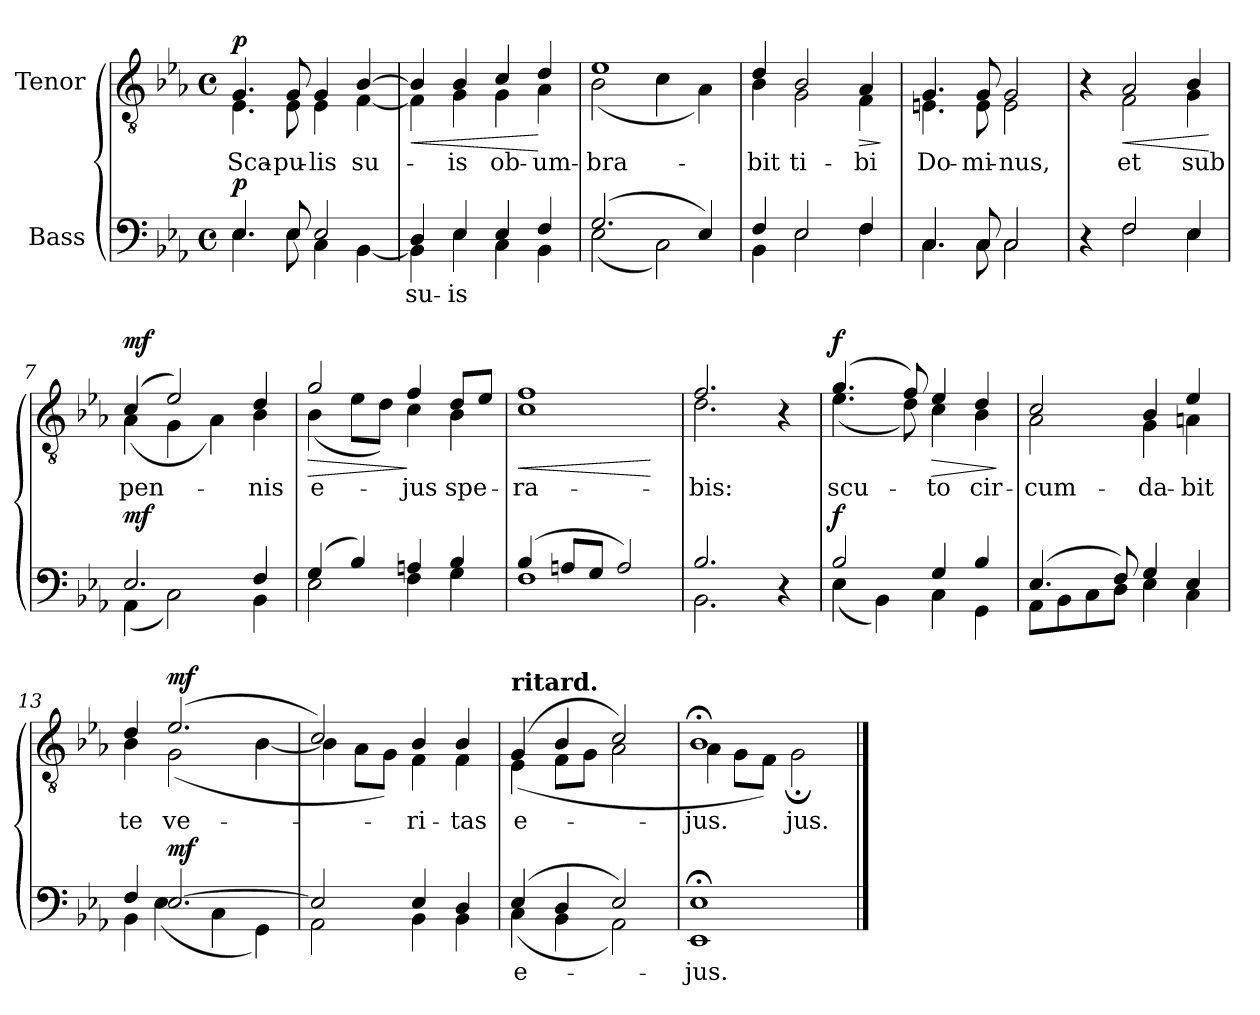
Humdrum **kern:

**kern	**text	**dynam	**kern	**text	**dynam
*part2	*part2	*part2	*part1	*part1	*part1
*staff2	*staff2	*staff2	*staff1	*staff1	*staff1
*I"Bass	*	*	*I"Tenor	*	*
*clefF4	*	*	*clefGv2	*	*
*k[b-e-a-]	*	*	*k[b-e-a-]	*	*
*M4/4	*	*	*M4/4	*	*
*met(c)	*	*	*met(c)	*	*
=1	=1	=1	=1	=1	=1
*^	*	*	*	*	*
!	!	!	!	!LO:TX:a:B:t=Mäßige Bewegung	!	!
!	!	!	!LO:DY:a	!	!LO:LY:b	!LO:DY:a
*	*	*	*	*^	*	*
4.E-/	4.E-\	.	p	4.G/	4.E-\	Sca-	p
!	!	!	!	!	!	!LO:LY:b	!
8E-/	8E-\	.	.	8G/	8E-\	-pu-	.
!	!	!	!	!	!	!LO:LY:b	!
2E-/	4C\	.	.	4G/	4E-\	-lis	.
!	!	!	!	!	!	!LO:LY:b	!
.	[4BB-\	.	.	[4B-/	[4F\	su-	.
=2	=2	=2	=2	=2	=2	=2	=2
!	!	!LO:LY:b	!	!	!	!	!LO:HP:b
4D/	4BB-\]	su-	.	4B-/]	4F\]	.	<
!	!	!LO:LY:b	!	!	!	!LO:LY:b	!
4E-/	4E-\	-is	.	4B-/	4G\	-is	.
!	!	!	!	!	!	!LO:LY:b	!
4E-/	4C\	.	.	4c/	4G\	ob-	.
!	!	!	!	!	!	!LO:LY:b	!
4F/	4BB-\	.	.	4d/	4A-\	-um-	[
=3	=3	=3	=3	=3	=3	=3	=3
!	!	!	!	!	!	!LO:LY:b	!
(2.G/	(2E-\	.	.	1e-	(2B-\	-bra-	.
.	2C\)	.	.	.	4c\	.	.
4E-/)	.	.	.	.	4A-\)	.	.
=4	=4	=4	=4	=4	=4	=4	=4
!	!	!	!	!	!	!LO:LY:b	!
4F/	4BB-\	.	.	4d/	4B-\	-bit	.
!	!	!	!	!	!	!LO:LY:b	!
2E-/	2E-\	.	.	2B-/	2G\	ti-	.
!	!	!	!	!	!	!LO:LY:b	!LO:HP:b
4F/	4F\	.	.	4A-/	4F\	-bi	>
*v	*v	*	*	*	*	*	*
*	*	*	*v	*v	*	*
.	.	.	.	.	]
!!LO:LB:g=z
=5	=5	=5	=5	=5	=5
*^	*	*	*	*	*
!	!	!	!	!	!LO:LY:b	!
*	*	*	*	*^	*	*
4.C/	4.C\	.	.	4.G/	4.En\	Do-	.
!	!	!	!	!	!	!LO:LY:b	!
8C/	8C\	.	.	8G/	8E\	-mi-	.
!	!	!	!	!	!	!LO:LY:b	!
2C/	2C\	.	.	2G/	2E\	-nus,	.
=6	=6	=6	=6	=6	=6	=6	=6
4r	4ryy	.	.	4r	4ryy	.	.
!	!	!	!	!	!	!LO:LY:b	!LO:HP:b
2F/	2F\	.	.	2A-/	2F\	et	<
!	!	!	!	!	!	!LO:LY:b	!
4E-/	4E-\	.	.	4B-/	4G\	sub	.
*v	*v	*	*	*	*	*	*
*	*	*	*v	*v	*	*
.	.	.	.	.	[
=7	=7	=7	=7	=7	=7
*^	*	*	*	*	*
!	!	!	!LO:DY:a	!	!LO:LY:b	!LO:DY:a
*	*	*	*	*^	*	*
2.E-/	(4AA-\	.	mf	(4c/	(4A-\	pen-	mf
.	2C\)	.	.	2e-/)	4G\	.	.
.	.	.	.	.	4A-\)	.	.
!	!	!	!	!	!	!LO:LY:b	!
4F/	4BB-\	.	.	4d/	4B-\	-nis	.
=8	=8	=8	=8	=8	=8	=8	=8
!	!	!	!	!	!	!LO:LY:b	!LO:HP:b
(4G/	2E-\	.	.	2g/	(4B-\	e-	>
4B-/)	.	.	.	.	8e-\L	.	.
.	.	.	.	.	8d\J)	.	.
!	!	!	!	!	!	!LO:LY:b	!
4An/	4F\	.	.	4f/	4c\	-jus	]
!	!	!	!	!	!	!LO:LY:b	!
4B-/	4G\	.	.	8d/L	4B-\	spe-	.
.	.	.	.	8e-/J	.	.	.
!!LO:LB:g=z	!!
=9	=9	=9	=9	=9	=9	=9	=9
!	!	!	!	!	!	!LO:LY:b	!LO:HP:b
!	!	!	!	!	!	!	!LO:HP:n=1:b
(4B-/	1F	.	.	1f	1c	-ra-	< >
8An/L	.	.	.	.	.	.	.
8G/J	.	.	.	.	.	.	.
2A/)	.	.	.	.	.	.	.
*v	*v	*	*	*	*	*	*
*	*	*	*v	*v	*	*
.	.	.	.	.	[ ]
=10	=10	=10	=10	=10	=10
*^	*	*	*	*	*
!	!	!	!	!	!LO:LY:b	!
*	*	*	*	*^	*	*
2.B-/	2.BB-\	.	.	2.f/	2.d\	-bis:	.
4r	4ryy	.	.	4r	4ryy	.	.
=11	=11	=11	=11	=11	=11	=11	=11
!	!	!	!LO:DY:a	!	!	!LO:LY:b	!LO:DY:a
2B-/	(4E-\	.	f	(4.g/	(4.e-\	scu-	f
.	4BB-\)	.	.	.	.	.	.
.	.	.	.	8f/)	8d\)	.	.
!	!	!	!	!	!	!LO:LY:b	!LO:HP:b
4G/	4C\	.	.	4e-/	4c\	-to	>
!	!	!	!	!	!	!LO:LY:b	!
4B-/	4GG\	.	.	4d/	4B-\	cir-	.
*v	*v	*	*	*	*	*	*
*	*	*	*v	*v	*	*
.	.	.	.	.	]
=12	=12	=12	=12	=12	=12
*^	*	*	*	*	*
!	!	!	!	!	!LO:LY:b	!
*	*	*	*	*^	*	*
(4.E-/	8AA-\L	.	.	2c/	2A-\	-cum-	.
.	8BB-\	.	.	.	.	.	.
.	8C\	.	.	.	.	.	.
8F/)	8D\J	.	.	.	.	.	.
!	!	!	!	!	!	!LO:LY:b	!
4G/	4E-\	.	.	4B-/	4G\	-da-	.
!	!	!	!	!	!	!LO:LY:b	!
4E-/	4C\	.	.	4e-/	4An\	-bit	.
!!LO:LB:g=z	!!
=13	=13	=13	=13	=13	=13	=13	=13
!	!	!	!	!	!	!LO:LY:b	!
4F/	4BB-\	.	.	4d/	4B-\	te	.
!	!	!	!LO:DY:a	!	!	!LO:LY:b	!LO:DY:a
[2.E-/	(4E-\	.	mf	(2.e-/	(2G\	ve-	mf
.	4C\	.	.	.	.	.	.
.	4GG\)	.	.	.	[4B-\	.	.
=14	=14	=14	=14	=14	=14	=14	=14
2E-/]	2AA-\	.	.	2c/)	4B-\]	.	.
.	.	.	.	.	8A-\L	.	.
.	.	.	.	.	8G\J)	.	.
!	!	!	!	!	!	!LO:LY:b	!
4E-/	4BB-\	.	.	4B-/	4F\	-ri-	.
!	!	!	!	!	!	!LO:LY:b	!
4D/	4BB-\	.	.	4B-/	4F\	-tas	.
=15	=15	=15	=15	=15	=15	=15	=15
!	!	!	!	!LO:TX:a:B:t=ritard.	!	!	!
!	!	!LO:LY:b	!	!	!	!LO:LY:b	!
!	!	!	!	!	!	!LO:LY:b	!
(4E-/	(4C\	e-	.	(4G/	(4E-\	e-	.
4D/	4BB-\	.	.	4B-/	8F\L	.	.
.	.	.	.	.	8G\J	.	.
2E-/)	2AA-\)	.	.	2c/)	2A-\	.	.
=16	=16	=16	=16	=16	=16	=16	=16
!	!	!LO:LY:b	!	!	!	!LO:LY:b	!
1E-;<	1EE-	-jus.	.	1B-;<	4A-\	-jus.	.
.	.	.	.	.	8G\L	.	.
.	.	.	.	.	8F\J)	.	.
!	!	!	!	!	!	!LO:LY:b	!
.	.	.	.	.	2G;\	-jus.	.
*v	*v	*	*	*	*	*	*
*	*	*	*v	*v	*	*
==	==	==	==	==	==
*-	*-	*-	*-	*-	*-
